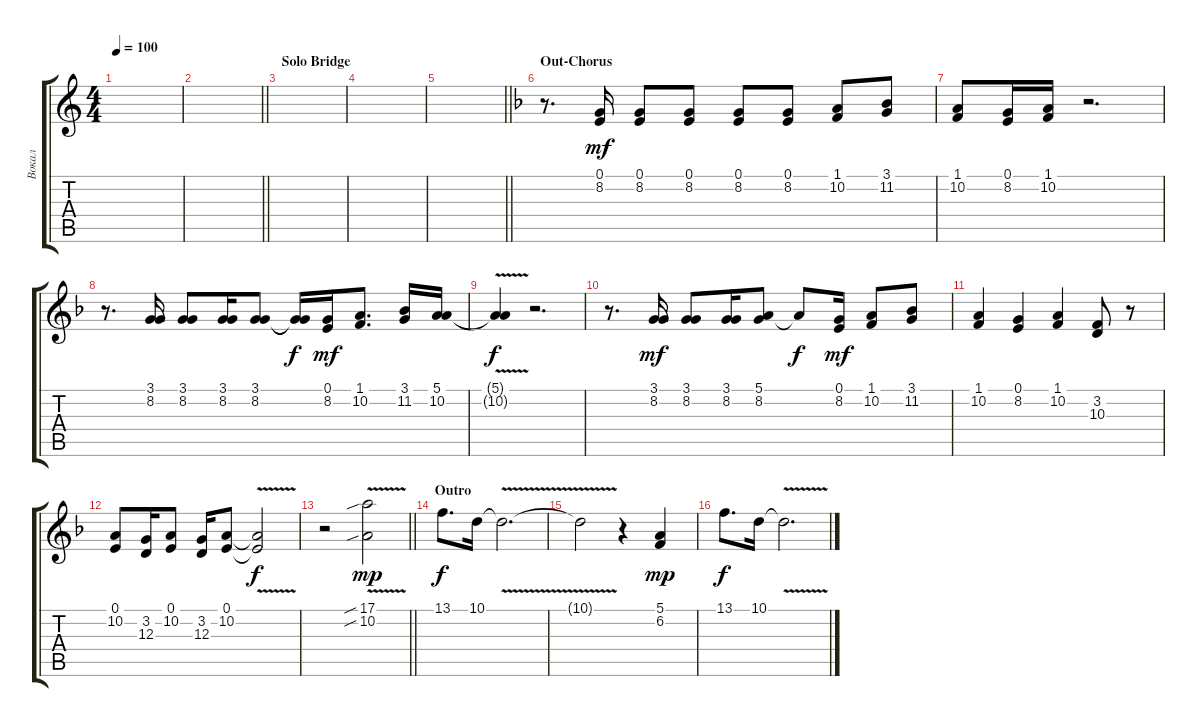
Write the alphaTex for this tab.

\track ("Вокал" "Вокал") {instrument trumpet}
\staff {score tabs}
\tuning (E4 B3 G3 D3 A2 E2) {hide}
\ts (4 4)
\tempo 100
\clef g2
\ks aminor
|
\barLineRight lightlight
|
\section ("" "Solo Bridge")
|
|
\barLineRight lightlight
|
\section ("" "Out-Chorus")
\ks dminor
r.8{d} (0.1 8.2).16{dy mf} (0.1 8.2).8 (0.1 8.2).8 (0.1 8.2).8 (0.1 8.2).8 (1.1 10.2).8 (3.1 11.2).8 |
(1.1 10.2).8 (0.1 8.2).16 (1.1 10.2).16 r.2{d} |
r.8{d} (3.1 8.2).16 (3.1 8.2).8 (3.1 8.2).16 (3.1 8.2).8 (3.1{t} 8.2{t}).16{dy f} (0.1 8.2).16{dy mf} (1.1 10.2).8{d} (3.1 11.2).16 (5.1 10.2).16 |
(5.1{v t} 10.2{v t}).4{dy f} r.2{d} |
r.8{d} (3.1 8.2).16{dy mf} (3.1 8.2).8 (3.1 8.2).16 (5.1 8.2).8 5.1{t}.8{dy f} (0.1 8.2).16{dy mf} (1.1 10.2).8 (3.1 11.2).8 |
(1.1 10.2).4 (0.1 8.2).4 (1.1 10.2).4 (3.2 10.3).8 r.8 |
(0.1 10.2).8 (3.2 12.3).16 (0.1 10.2).8 (3.2 12.3).16 (0.1 10.2).8 (0.1{v t} 10.2{v t}).2{dy f} |
\barLineRight lightlight
r.2 (17.1{v sib} 10.2{v sib}).2{dy mp} |
\section ("" "Outro")
13.1.8{d dy f} 10.1.16 10.1{v t}.2{d} |
10.1{t}.2 r.4 (5.1 6.2).4{dy mp} |
13.1.8{d dy f} 10.1.16 10.1{v t}.2{d}
